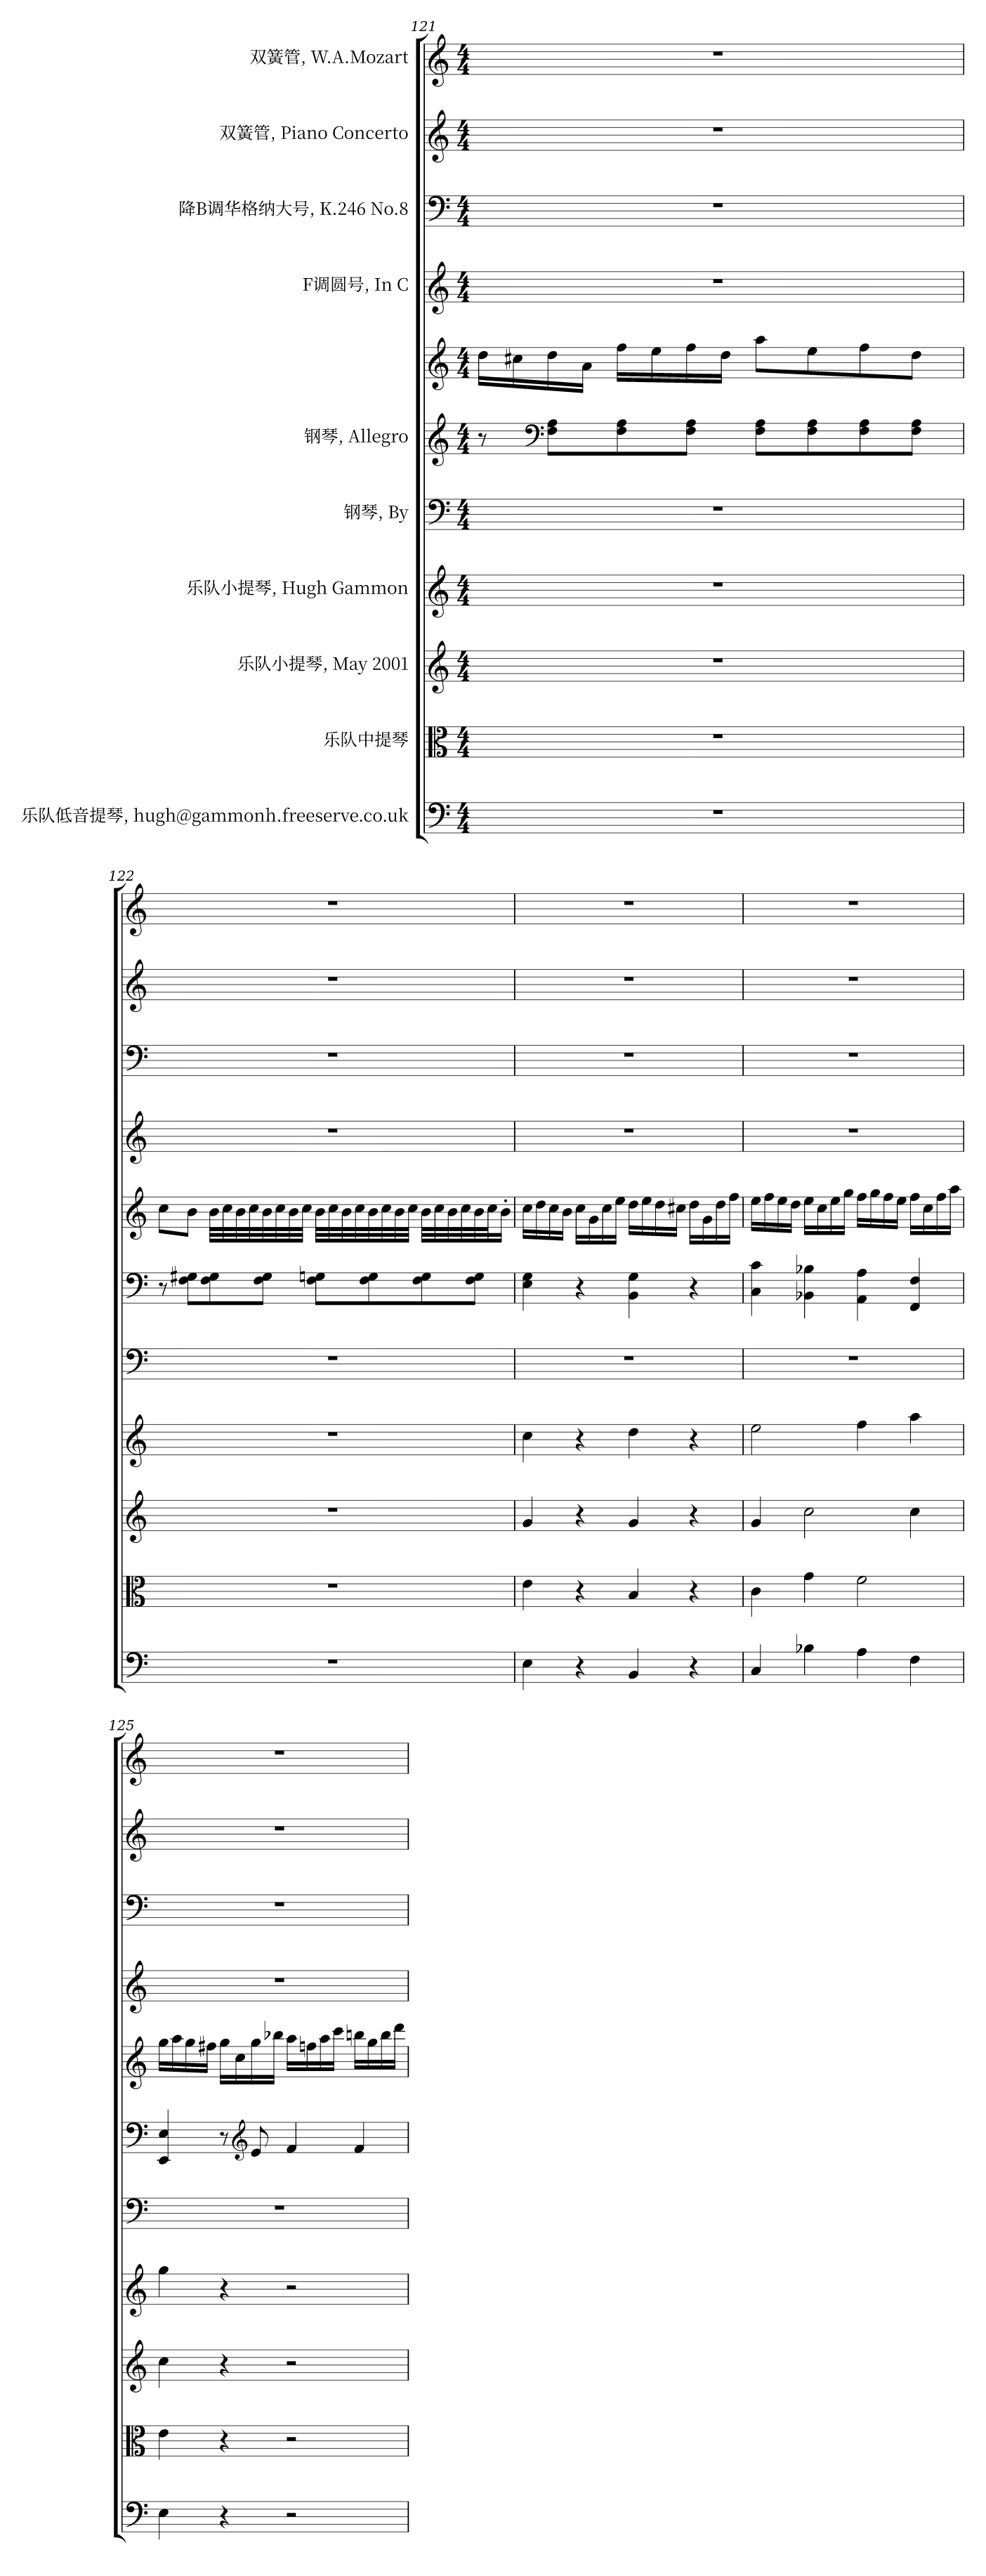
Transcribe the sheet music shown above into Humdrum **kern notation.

**kern	**kern	**kern	**kern	**kern	**kern	**kern	**kern	**kern	**kern	**kern
*part10	*part9	*part8	*part7	*part6	*part5	*part5	*part4	*part3	*part2	*part1
*staff11	*staff10	*staff9	*staff8	*staff7	*staff6	*staff5	*staff4	*staff3	*staff2	*staff1
*I"乐队低音提琴, hugh@gammonh.freeserve.co.uk	*I"乐队中提琴	*I"乐队小提琴, May 2001	*I"乐队小提琴, Hugh Gammon	*I"钢琴,       By	*I"钢琴, Allegro	*	*I"F调圆号, In C	*I"降B调华格纳大号, K.246 No.8	*I"双簧管, Piano Concerto	*I"双簧管, W.A.Mozart
!!LO:PB:g=z
*clefF4	*clefC3	*clefG2	*clefG2	*clefF4	*clefG2	*clefG2	*clefG2	*clefF4	*clefG2	*clefG2
*ITrd7c12	*	*	*	*	*	*	*ITrd4c7	*ITrd1c2	*	*
*k[]	*k[]	*k[]	*k[]	*k[]	*k[]	*k[]	*k[b-]	*k[b-e-]	*k[]	*k[]
*M4/4	*M4/4	*M4/4	*M4/4	*M4/4	*M4/4	*M4/4	*M4/4	*M4/4	*M4/4	*M4/4
=121	=121	=121	=121	=121	=121	=121	=121	=121	=121	=121
1r	1r	1r	1r	1r	8r	16dd\LL	1r	1r	1r	1r
.	.	.	.	.	.	16cc#X\	.	.	.	.
*	*	*	*	*	*clefF4	*	*	*	*	*
.	.	.	.	.	8F\ 8A\L	16dd\	.	.	.	.
.	.	.	.	.	.	16a\JJ	.	.	.	.
.	.	.	.	.	8F\ 8A\	16ff\LL	.	.	.	.
.	.	.	.	.	.	16ee\	.	.	.	.
.	.	.	.	.	8F\ 8A\J	16ff\	.	.	.	.
.	.	.	.	.	.	16dd\JJ	.	.	.	.
.	.	.	.	.	8F\ 8A\L	8aa\L	.	.	.	.
.	.	.	.	.	8F\ 8A\	8ee\	.	.	.	.
.	.	.	.	.	8F\ 8A\	8ff\	.	.	.	.
.	.	.	.	.	8F\ 8A\J	8dd\J	.	.	.	.
=122	=122	=122	=122	=122	=122	=122	=122	=122	=122	=122
1r	1r	1r	1r	1r	8r	8cc\L	1r	1r	1r	1r
.	.	.	.	.	8F\ 8G#X\L	8b\J	.	.	.	.
.	.	.	.	.	8F\ 8G#\	32b\LLL	.	.	.	.
.	.	.	.	.	.	32cc\	.	.	.	.
.	.	.	.	.	.	32b\	.	.	.	.
.	.	.	.	.	.	32cc\	.	.	.	.
.	.	.	.	.	8F\ 8G#\J	32b\	.	.	.	.
.	.	.	.	.	.	32cc\	.	.	.	.
.	.	.	.	.	.	32b\	.	.	.	.
.	.	.	.	.	.	32cc\JJJ	.	.	.	.
.	.	.	.	.	8F\ 8Gn\L	32b\LLL	.	.	.	.
.	.	.	.	.	.	32cc\	.	.	.	.
.	.	.	.	.	.	32b\	.	.	.	.
.	.	.	.	.	.	32cc\	.	.	.	.
.	.	.	.	.	8F\ 8G\	32b\	.	.	.	.
.	.	.	.	.	.	32cc\	.	.	.	.
.	.	.	.	.	.	32b\	.	.	.	.
.	.	.	.	.	.	32cc\JJJ	.	.	.	.
.	.	.	.	.	8F\ 8G\	32b\LLL	.	.	.	.
.	.	.	.	.	.	32cc\	.	.	.	.
.	.	.	.	.	.	32b\	.	.	.	.
.	.	.	.	.	.	32cc\	.	.	.	.
.	.	.	.	.	8F\ 8G\J	32b\	.	.	.	.
.	.	.	.	.	.	32cc\J	.	.	.	.
.	.	.	.	.	.	16b'\JJ	.	.	.	.
!!LO:PB:g=z
=123	=123	=123	=123	=123	=123	=123	=123	=123	=123	=123
4EE\	4e\	4g/	4cc\	1r	4E\ 4G\	16cc\LL	1r	1r	1r	1r
.	.	.	.	.	.	16dd\	.	.	.	.
.	.	.	.	.	.	16cc\	.	.	.	.
.	.	.	.	.	.	16b\JJ	.	.	.	.
4r	4r	4r	4r	.	4r	16cc\LL	.	.	.	.
.	.	.	.	.	.	16g\	.	.	.	.
.	.	.	.	.	.	16cc\	.	.	.	.
.	.	.	.	.	.	16ee\JJ	.	.	.	.
4BBB/	4B/	4g/	4dd\	.	4BB\ 4G\	16dd\LL	.	.	.	.
.	.	.	.	.	.	16ee\	.	.	.	.
.	.	.	.	.	.	16dd\	.	.	.	.
.	.	.	.	.	.	16cc#X\JJ	.	.	.	.
4r	4r	4r	4r	.	4r	16dd\LL	.	.	.	.
.	.	.	.	.	.	16g\	.	.	.	.
.	.	.	.	.	.	16dd\	.	.	.	.
.	.	.	.	.	.	16ff\JJ	.	.	.	.
=124	=124	=124	=124	=124	=124	=124	=124	=124	=124	=124
4CC/	4c\	4g/	2ee\	1r	4C\ 4c\	16ee\LL	1r	1r	1r	1r
.	.	.	.	.	.	16ff\	.	.	.	.
.	.	.	.	.	.	16ee\	.	.	.	.
.	.	.	.	.	.	16dd\JJ	.	.	.	.
4BB-X\	4g\	2cc\	.	.	4BB-X\ 4B-X\	16ee\LL	.	.	.	.
.	.	.	.	.	.	16cc\	.	.	.	.
.	.	.	.	.	.	16ee\	.	.	.	.
.	.	.	.	.	.	16gg\JJ	.	.	.	.
4AA\	2f\	.	4ff\	.	4AA\ 4A\	16ff\LL	.	.	.	.
.	.	.	.	.	.	16gg\	.	.	.	.
.	.	.	.	.	.	16ff\	.	.	.	.
.	.	.	.	.	.	16ee\JJ	.	.	.	.
4FF\	.	4cc\	4aa\	.	4FF/ 4F/	16ff\LL	.	.	.	.
.	.	.	.	.	.	16cc\	.	.	.	.
.	.	.	.	.	.	16ff\	.	.	.	.
.	.	.	.	.	.	16aa\JJ	.	.	.	.
!!LO:PB:g=z
=125	=125	=125	=125	=125	=125	=125	=125	=125	=125	=125
4EE\	4e\	4cc\	4gg\	1r	4EE/ 4E/	16gg\LL	1r	1r	1r	1r
.	.	.	.	.	.	16aa\	.	.	.	.
.	.	.	.	.	.	16gg\	.	.	.	.
.	.	.	.	.	.	16ff#X\JJ	.	.	.	.
4r	4r	4r	4r	.	8r	16gg\LL	.	.	.	.
.	.	.	.	.	.	16cc\	.	.	.	.
*	*	*	*	*	*clefG2	*	*	*	*	*
.	.	.	.	.	8e/	16gg\	.	.	.	.
.	.	.	.	.	.	16bb-X\JJ	.	.	.	.
2r	2r	2r	2r	.	4f/	16aa\LL	.	.	.	.
.	.	.	.	.	.	16ffn\	.	.	.	.
.	.	.	.	.	.	16aa\	.	.	.	.
.	.	.	.	.	.	16ccc\JJ	.	.	.	.
.	.	.	.	.	4f/	16bbn\LL	.	.	.	.
.	.	.	.	.	.	16gg\	.	.	.	.
.	.	.	.	.	.	16bb\	.	.	.	.
.	.	.	.	.	.	16ddd\JJ	.	.	.	.
=	=	=	=	=	=	=	=	=	=	=
*-	*-	*-	*-	*-	*-	*-	*-	*-	*-	*-
